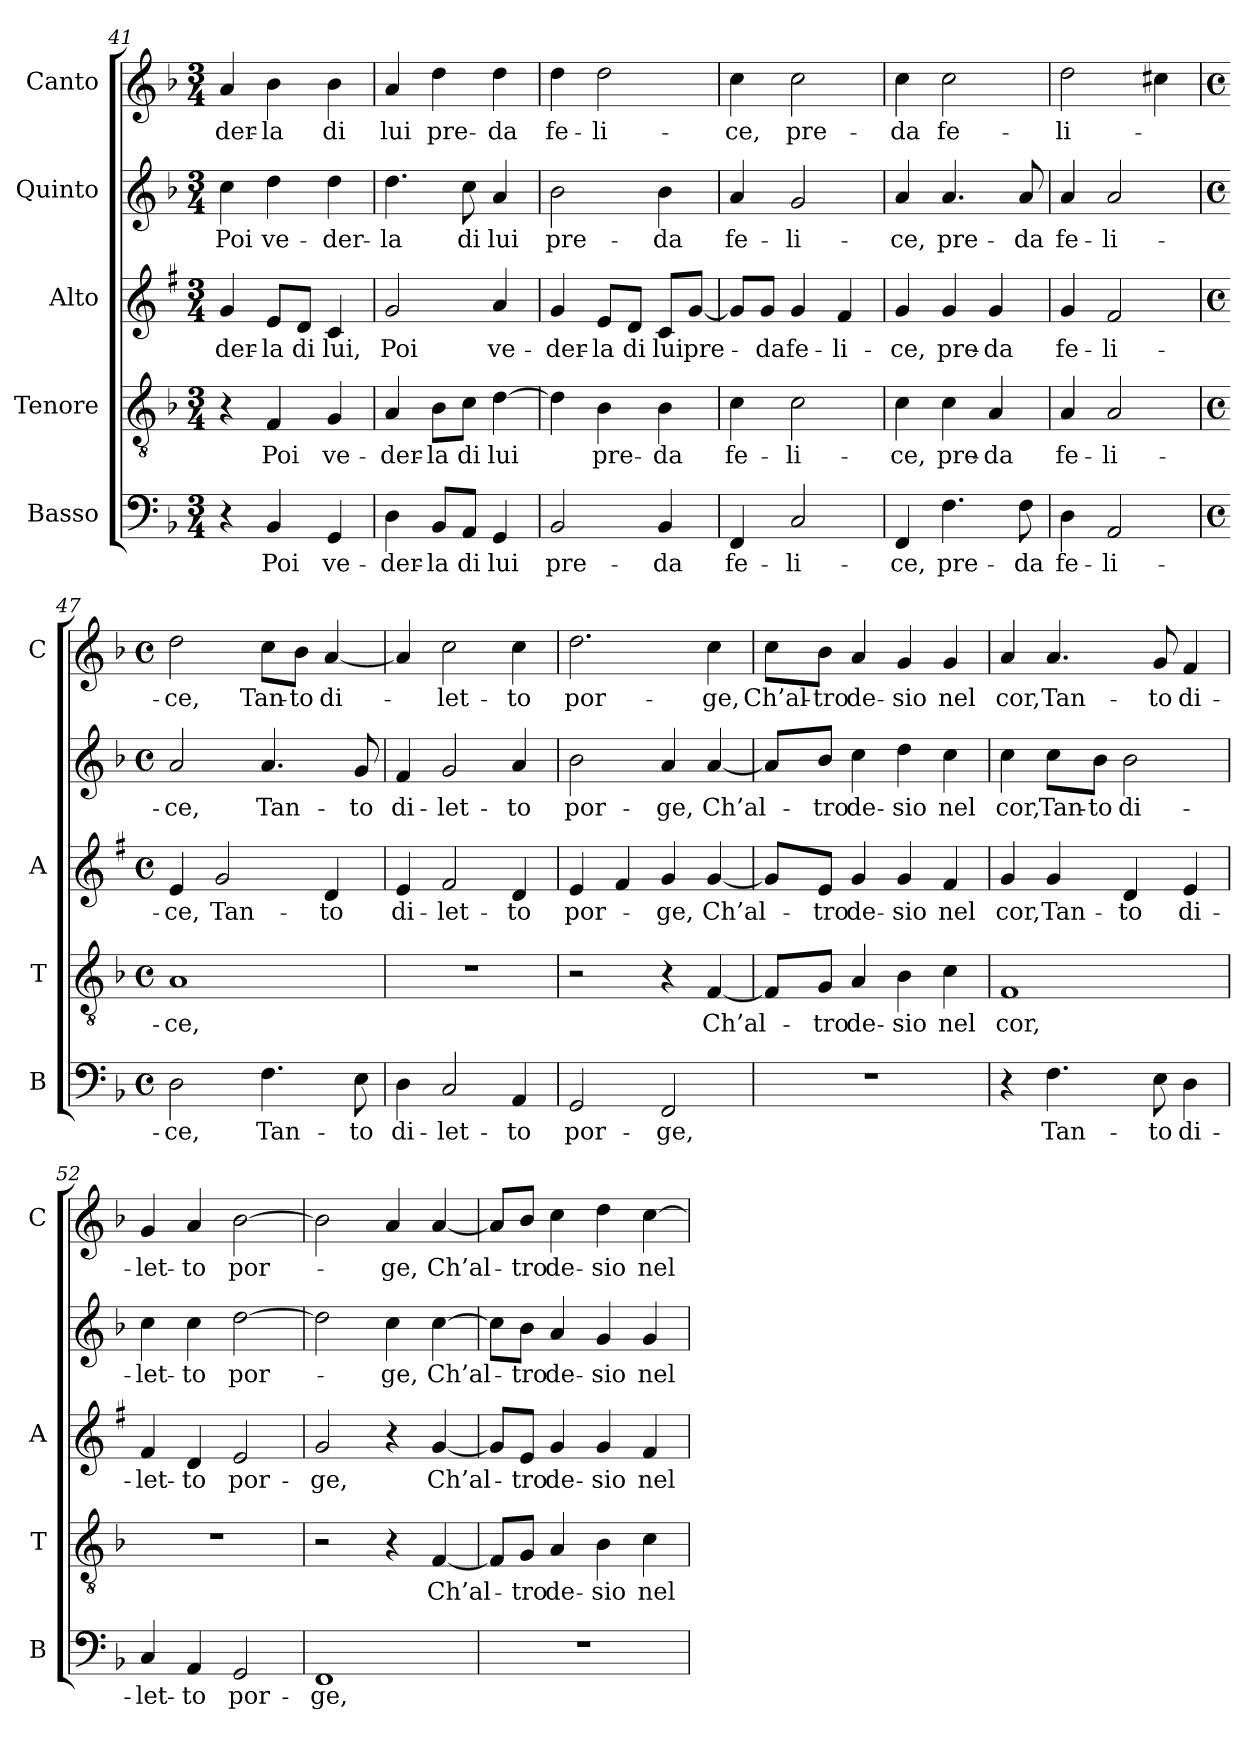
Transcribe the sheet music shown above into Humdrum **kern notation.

**kern	**text	**kern	**text	**kern	**text	**kern	**text	**kern	**text
*part5	*part5	*part4	*part4	*part3	*part3	*part2	*part2	*part1	*part1
*staff5	*staff5	*staff4	*staff4	*staff3	*staff3	*staff2	*staff2	*staff1	*staff1
*I"Basso	*	*I"Tenore	*	*I"Alto	*	*I"Quinto	*	*I"Canto	*
*I'B	*	*I'T	*	*I'A	*	*	*	*I'C	*
!!LO:LB:g=z
*clefF4	*	*clefGv2	*	*clefG2	*	*clefG2	*	*clefG2	*
*	*	*	*	*ITrd1c2	*	*	*	*	*
*k[b-]	*	*k[b-]	*	*k[b-]	*	*k[b-]	*	*k[b-]	*
*F:	*	*F:	*	*F:	*	*F:	*	*F:	*
*M3/4	*	*M3/4	*	*M3/4	*	*M3/4	*	*M3/4	*
=41	=41	=41	=41	=41	=41	=41	=41	=41	=41
!	!	!	!	!	!LO:LY:b	!	!LO:LY:b	!	!LO:LY:b
4r	.	4r	.	4f/	-der-	4cc\	Poi	4a/	-der-
!	!LO:LY:b	!	!LO:LY:b	!	!LO:LY:b	!	!LO:LY:b	!	!LO:LY:b
4BB-/	Poi	4F/	Poi	8d/L	-la	4dd\	ve-	4b-\	-la
!	!	!	!	!	!LO:LY:b	!	!	!	!
.	.	.	.	8c/J	di	.	.	.	.
!	!LO:LY:b	!	!LO:LY:b	!	!LO:LY:b	!	!LO:LY:b	!	!LO:LY:b
4GG/	ve-	4G/	ve-	4B-/	lui,	4dd\	-der-	4b-\	di
=42	=42	=42	=42	=42	=42	=42	=42	=42	=42
!	!LO:LY:b	!	!LO:LY:b	!	!LO:LY:b	!	!LO:LY:b	!	!LO:LY:b
4D\	-der-	4A/	-der-	2f/	Poi	4.dd\	-la	4a/	lui
!	!LO:LY:b	!	!LO:LY:b	!	!	!	!	!	!LO:LY:b
8BB-/L	-la	8B-\L	-la	.	.	.	.	4dd\	pre-
!	!LO:LY:b	!	!LO:LY:b	!	!	!	!LO:LY:b	!	!
8AA/J	di	8c\J	di	.	.	8cc\	di	.	.
!	!LO:LY:b	!	!LO:LY:b	!	!LO:LY:b	!	!LO:LY:b	!	!LO:LY:b
4GG/	lui	[4d\	lui	4g/	ve-	4a/	lui	4dd\	-da
=43	=43	=43	=43	=43	=43	=43	=43	=43	=43
!	!LO:LY:b	!	!	!	!LO:LY:b	!	!LO:LY:b	!	!LO:LY:b
2BB-/	pre-	4d\]	.	4f/	-der-	2b-\	pre-	4dd\	fe-
!	!	!	!LO:LY:b	!	!LO:LY:b	!	!	!	!LO:LY:b
.	.	4B-\	pre-	8d/L	-la	.	.	2dd\	-li-
!	!	!	!	!	!LO:LY:b	!	!	!	!
.	.	.	.	8c/J	di	.	.	.	.
!	!LO:LY:b	!	!LO:LY:b	!	!LO:LY:b	!	!LO:LY:b	!	!
4BB-/	-da	4B-\	-da	8B-/L	lui	4b-\	-da	.	.
!	!	!	!	!	!LO:LY:b	!	!	!	!
.	.	.	.	[8f/J	pre-	.	.	.	.
=44	=44	=44	=44	=44	=44	=44	=44	=44	=44
!	!LO:LY:b	!	!LO:LY:b	!	!	!	!LO:LY:b	!	!LO:LY:b
4FF/	fe-	4c\	fe-	8f/L]	.	4a/	fe-	4cc\	-ce,
!	!	!	!	!	!LO:LY:b	!	!	!	!
.	.	.	.	8f/J	-da	.	.	.	.
!	!LO:LY:b	!	!LO:LY:b	!	!LO:LY:b	!	!LO:LY:b	!	!LO:LY:b
2C/	-li-	2c\	-li-	4f/	fe-	2g/	-li-	2cc\	pre-
!	!	!	!	!	!LO:LY:b	!	!	!	!
.	.	.	.	4e/	-li-	.	.	.	.
=45	=45	=45	=45	=45	=45	=45	=45	=45	=45
!	!LO:LY:b	!	!LO:LY:b	!	!LO:LY:b	!	!LO:LY:b	!	!LO:LY:b
4FF/	-ce,	4c\	-ce,	4f/	-ce,	4a/	-ce,	4cc\	-da
!	!LO:LY:b	!	!LO:LY:b	!	!LO:LY:b	!	!LO:LY:b	!	!LO:LY:b
4.F\	pre-	4c\	pre-	4f/	pre-	4.a/	pre-	2cc\	fe-
!	!	!	!LO:LY:b	!	!LO:LY:b	!	!	!	!
.	.	4A/	-da	4f/	-da	.	.	.	.
!	!LO:LY:b	!	!	!	!	!	!LO:LY:b	!	!
8F\	-da	.	.	.	.	8a/	-da	.	.
=46	=46	=46	=46	=46	=46	=46	=46	=46	=46
!	!LO:LY:b	!	!LO:LY:b	!	!LO:LY:b	!	!LO:LY:b	!	!LO:LY:b
4D\	fe-	4A/	fe-	4f/	fe-	4a/	fe-	2dd\	-li-
!	!LO:LY:b	!	!LO:LY:b	!	!LO:LY:b	!	!LO:LY:b	!	!
2AA/	-li-	2A/	-li-	2e/	-li-	2a/	-li-	.	.
.	.	.	.	.	.	.	.	4cc#X\	.
!!LO:LB:g=z
=47	=47	=47	=47	=47	=47	=47	=47	=47	=47
*M4/4	*	*M4/4	*	*M4/4	*	*M4/4	*	*M4/4	*
*met(c)	*	*met(c)	*	*met(c)	*	*met(c)	*	*met(c)	*
!	!LO:LY:b	!	!LO:LY:b	!	!LO:LY:b	!	!LO:LY:b	!	!LO:LY:b
2D\	-ce,	1A	-ce,	4d/	-ce,	2a/	-ce,	2dd\	-ce,
!	!	!	!	!	!LO:LY:b	!	!	!	!
.	.	.	.	2f/	Tan-	.	.	.	.
!	!LO:LY:b	!	!	!	!	!	!LO:LY:b	!	!LO:LY:b
4.F\	Tan-	.	.	.	.	4.a/	Tan-	8cc\L	Tan-
!	!	!	!	!	!	!	!	!	!LO:LY:b
.	.	.	.	.	.	.	.	8b-\J	-to
!	!	!	!	!	!LO:LY:b	!	!	!	!LO:LY:b
.	.	.	.	4c/	-to	.	.	[4a/	di-
!	!LO:LY:b	!	!	!	!	!	!LO:LY:b	!	!
8E\	-to	.	.	.	.	8g/	-to	.	.
=48	=48	=48	=48	=48	=48	=48	=48	=48	=48
!	!LO:LY:b	!	!	!	!LO:LY:b	!	!LO:LY:b	!	!
4D\	di-	1r	.	4d/	di-	4f/	di-	4a/]	.
!	!LO:LY:b	!	!	!	!LO:LY:b	!	!LO:LY:b	!	!LO:LY:b
2C/	-let-	.	.	2e/	-let-	2g/	-let-	2cc\	-let-
!	!LO:LY:b	!	!	!	!LO:LY:b	!	!LO:LY:b	!	!LO:LY:b
4AA/	-to	.	.	4c/	-to	4a/	-to	4cc\	-to
=49	=49	=49	=49	=49	=49	=49	=49	=49	=49
!	!LO:LY:b	!	!	!	!LO:LY:b	!	!LO:LY:b	!	!LO:LY:b
2GG/	por-	2r	.	4d/	por-	2b-\	por-	2.dd\	por-
.	.	.	.	4e/	.	.	.	.	.
!	!LO:LY:b	!	!	!	!LO:LY:b	!	!LO:LY:b	!	!
2FF/	-ge,	4r	.	4f/	-ge,	4a/	-ge,	.	.
!	!	!	!LO:LY:b	!	!LO:LY:b	!	!LO:LY:b	!	!LO:LY:b
.	.	[4F/	Ch’al-	[4f/	Ch’al-	[4a/	Ch’al-	4cc\	-ge,
=50	=50	=50	=50	=50	=50	=50	=50	=50	=50
!	!	!	!	!	!	!	!	!	!LO:LY:b
1r	.	8F/L]	.	8f/L]	.	8a/L]	.	8cc\L	Ch’al-
!	!	!	!LO:LY:b	!	!LO:LY:b	!	!LO:LY:b	!	!LO:LY:b
.	.	8G/J	-tro	8d/J	-tro	8b-/J	-tro	8b-\J	-tro
!	!	!	!LO:LY:b	!	!LO:LY:b	!	!LO:LY:b	!	!LO:LY:b
.	.	4A/	de-	4f/	de-	4cc\	de-	4a/	de-
!	!	!	!LO:LY:b	!	!LO:LY:b	!	!LO:LY:b	!	!LO:LY:b
.	.	4B-\	-sio	4f/	-sio	4dd\	-sio	4g/	-sio
!	!	!	!LO:LY:b	!	!LO:LY:b	!	!LO:LY:b	!	!LO:LY:b
.	.	4c\	nel	4e/	nel	4cc\	nel	4g/	nel
=51	=51	=51	=51	=51	=51	=51	=51	=51	=51
!	!	!	!LO:LY:b	!	!LO:LY:b	!	!LO:LY:b	!	!LO:LY:b
4r	.	1F	cor,	4f/	cor,	4cc\	cor,	4a/	cor,
!	!LO:LY:b	!	!	!	!LO:LY:b	!	!LO:LY:b	!	!LO:LY:b
4.F\	Tan-	.	.	4f/	Tan-	8cc\L	Tan-	4.a/	Tan-
!	!	!	!	!	!	!	!LO:LY:b	!	!
.	.	.	.	.	.	8b-\J	-to	.	.
!	!	!	!	!	!LO:LY:b	!	!LO:LY:b	!	!
.	.	.	.	4c/	-to	2b-\	di-	.	.
!	!LO:LY:b	!	!	!	!	!	!	!	!LO:LY:b
8E\	-to	.	.	.	.	.	.	8g/	-to
!	!LO:LY:b	!	!	!	!LO:LY:b	!	!	!	!LO:LY:b
4D\	di-	.	.	4d/	di-	.	.	4f/	di-
=52	=52	=52	=52	=52	=52	=52	=52	=52	=52
!	!LO:LY:b	!	!	!	!LO:LY:b	!	!LO:LY:b	!	!LO:LY:b
4C/	-let-	1r	.	4e/	-let-	4cc\	-let-	4g/	-let-
!	!LO:LY:b	!	!	!	!LO:LY:b	!	!LO:LY:b	!	!LO:LY:b
4AA/	-to	.	.	4c/	-to	4cc\	-to	4a/	-to
!	!LO:LY:b	!	!	!	!LO:LY:b	!	!LO:LY:b	!	!LO:LY:b
2GG/	por-	.	.	2d/	por-	[2dd\	por-	[2b-\	por-
!!LO:PB:g=z
=53	=53	=53	=53	=53	=53	=53	=53	=53	=53
!	!LO:LY:b	!	!	!	!LO:LY:b	!	!	!	!
1FF	-ge,	2r	.	2f/	-ge,	2dd\]	.	2b-\]	.
!	!	!	!	!	!	!	!LO:LY:b	!	!LO:LY:b
.	.	4r	.	4r	.	4cc\	-ge,	4a/	-ge,
!	!	!	!LO:LY:b	!	!LO:LY:b	!	!LO:LY:b	!	!LO:LY:b
.	.	[4F/	Ch’al-	[4f/	Ch’al-	[4cc\	Ch’al-	[4a/	Ch’al-
=54	=54	=54	=54	=54	=54	=54	=54	=54	=54
1r	.	8F/L]	.	8f/L]	.	8cc\L]	.	8a/L]	.
!	!	!	!LO:LY:b	!	!LO:LY:b	!	!LO:LY:b	!	!LO:LY:b
.	.	8G/J	-tro	8d/J	-tro	8b-\J	-tro	8b-/J	-tro
!	!	!	!LO:LY:b	!	!LO:LY:b	!	!LO:LY:b	!	!LO:LY:b
.	.	4A/	de-	4f/	de-	4a/	de-	4cc\	de-
!	!	!	!LO:LY:b	!	!LO:LY:b	!	!LO:LY:b	!	!LO:LY:b
.	.	4B-\	-sio	4f/	-sio	4g/	-sio	4dd\	-sio
!	!	!	!LO:LY:b	!	!LO:LY:b	!	!LO:LY:b	!	!LO:LY:b
.	.	4c\	nel	4e/	nel	4g/	nel	[4cc\	nel
=	=	=	=	=	=	=	=	=	=
*-	*-	*-	*-	*-	*-	*-	*-	*-	*-
